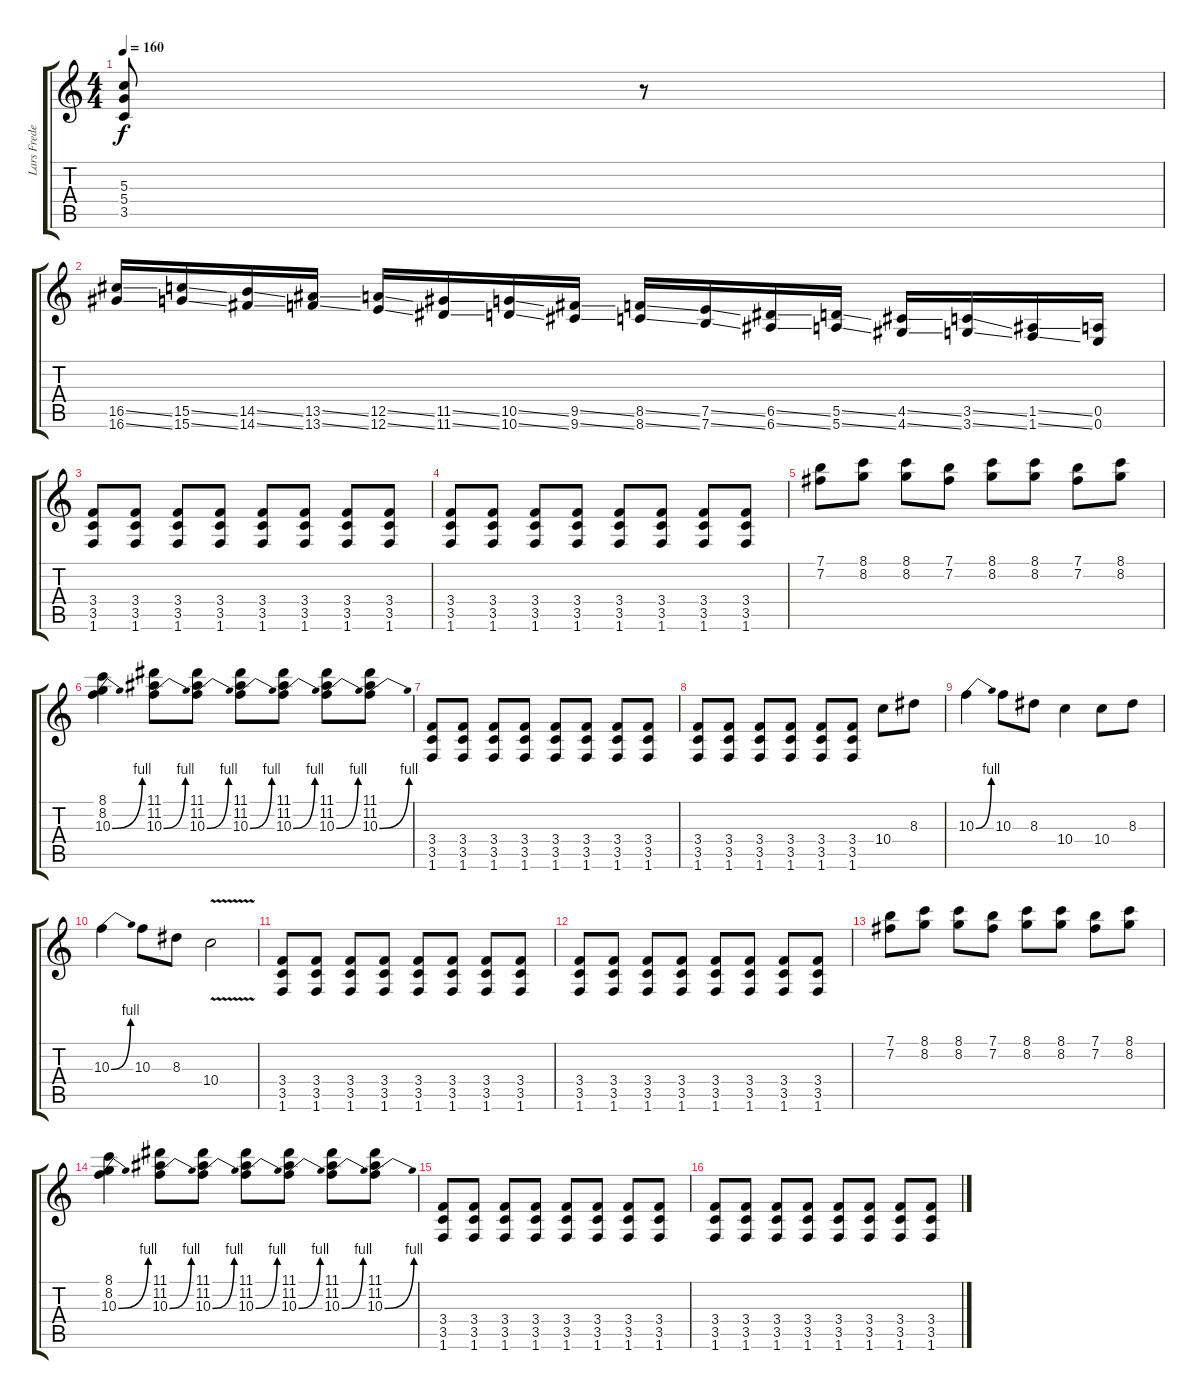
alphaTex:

\track ("Lars Frederikson" "Lars Frede") {instrument distortionguitar}
\staff {score tabs}
\tuning (E4 B3 G3 D3 A2 E2) {hide}
\ts (4 4)
\tempo 160
\clef g2
\ks c
(5.3 5.4 3.5).8{dy f} r.8 |
(16.5{ss} 16.6{ss}).16 (15.5{ss} 15.6{ss}).16 (14.5{ss} 14.6{ss}).16 (13.5{ss} 13.6{ss}).16 (12.5{ss} 12.6{ss}).16 (11.5{ss} 11.6{ss}).16 (10.5{ss} 10.6{ss}).16 (9.5{ss} 9.6{ss}).16 (8.5{ss} 8.6{ss}).16 (7.5{ss} 7.6{ss}).16 (6.5{ss} 6.6{ss}).16 (5.5{ss} 5.6{ss}).16 (4.5{ss} 4.6{ss}).16 (3.5{ss} 3.6{ss}).16 (1.5{ss} 1.6{ss}).16 (0.5 0.6).16 |
(3.4 3.5 1.6).8 (3.4 3.5 1.6).8 (3.4 3.5 1.6).8 (3.4 3.5 1.6).8 (3.4 3.5 1.6).8 (3.4 3.5 1.6).8 (3.4 3.5 1.6).8 (3.4 3.5 1.6).8 |
(3.4 3.5 1.6).8 (3.4 3.5 1.6).8 (3.4 3.5 1.6).8 (3.4 3.5 1.6).8 (3.4 3.5 1.6).8 (3.4 3.5 1.6).8 (3.4 3.5 1.6).8 (3.4 3.5 1.6).8 |
(7.1 7.2).8 (8.1 8.2).8 (8.1 8.2).8 (7.1 7.2).8 (8.1 8.2).8 (8.1 8.2).8 (7.1 7.2).8 (8.1 8.2).8 |
(8.1 8.2 10.3{be (bend 0 0 60 4)}).4 (11.1 11.2 10.3{be (bend 0 0 60 4)}).8 (11.1 11.2 10.3{be (bend 0 0 60 4)}).8 (11.1 11.2 10.3{be (bend 0 0 60 4)}).8 (11.1 11.2 10.3{be (bend 0 0 60 4)}).8 (11.1 11.2 10.3{be (bend 0 0 60 4)}).8 (11.1 11.2 10.3{be (bend 0 0 60 4)}).8 |
(3.4 3.5 1.6).8 (3.4 3.5 1.6).8 (3.4 3.5 1.6).8 (3.4 3.5 1.6).8 (3.4 3.5 1.6).8 (3.4 3.5 1.6).8 (3.4 3.5 1.6).8 (3.4 3.5 1.6).8 |
(3.4 3.5 1.6).8 (3.4 3.5 1.6).8 (3.4 3.5 1.6).8 (3.4 3.5 1.6).8 (3.4 3.5 1.6).8 (3.4 3.5 1.6).8 10.4.8 8.3.8 |
10.3{be (bend 0 0 60 4)}.4 10.3.8 8.3.8 10.4.4 10.4.8 8.3.8 |
10.3{be (bend 0 0 60 4)}.4 10.3.8 8.3.8 10.4{v}.2 |
(3.4 3.5 1.6).8 (3.4 3.5 1.6).8 (3.4 3.5 1.6).8 (3.4 3.5 1.6).8 (3.4 3.5 1.6).8 (3.4 3.5 1.6).8 (3.4 3.5 1.6).8 (3.4 3.5 1.6).8 |
(3.4 3.5 1.6).8 (3.4 3.5 1.6).8 (3.4 3.5 1.6).8 (3.4 3.5 1.6).8 (3.4 3.5 1.6).8 (3.4 3.5 1.6).8 (3.4 3.5 1.6).8 (3.4 3.5 1.6).8 |
(7.1 7.2).8 (8.1 8.2).8 (8.1 8.2).8 (7.1 7.2).8 (8.1 8.2).8 (8.1 8.2).8 (7.1 7.2).8 (8.1 8.2).8 |
(8.1 8.2 10.3{be (bend 0 0 60 4)}).4 (11.1 11.2 10.3{be (bend 0 0 60 4)}).8 (11.1 11.2 10.3{be (bend 0 0 60 4)}).8 (11.1 11.2 10.3{be (bend 0 0 60 4)}).8 (11.1 11.2 10.3{be (bend 0 0 60 4)}).8 (11.1 11.2 10.3{be (bend 0 0 60 4)}).8 (11.1 11.2 10.3{be (bend 0 0 60 4)}).8 |
(3.4 3.5 1.6).8 (3.4 3.5 1.6).8 (3.4 3.5 1.6).8 (3.4 3.5 1.6).8 (3.4 3.5 1.6).8 (3.4 3.5 1.6).8 (3.4 3.5 1.6).8 (3.4 3.5 1.6).8 |
(3.4 3.5 1.6).8 (3.4 3.5 1.6).8 (3.4 3.5 1.6).8 (3.4 3.5 1.6).8 (3.4 3.5 1.6).8 (3.4 3.5 1.6).8 (3.4 3.5 1.6).8 (3.4 3.5 1.6).8
